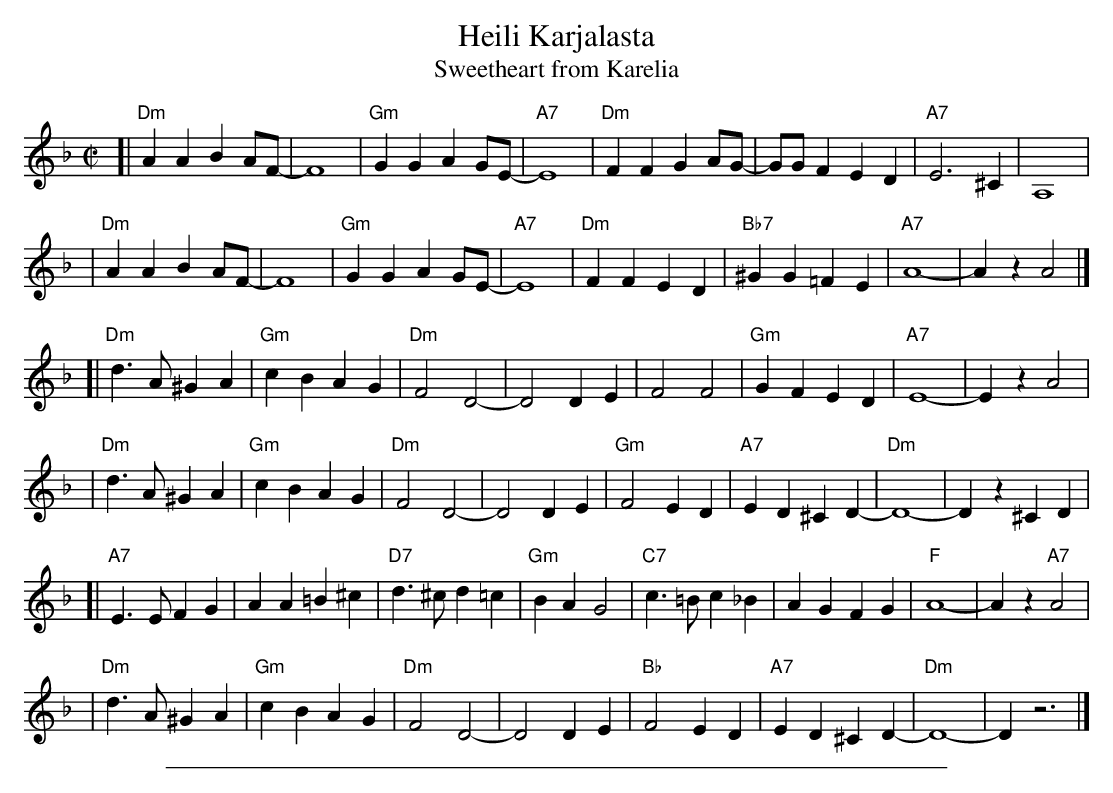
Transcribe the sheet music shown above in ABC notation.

X:1
T: Heili Karjalasta
T: Sweetheart from Karelia
M: C|
L: 1/4
K: Dm
[| "Dm"AA BA/F/- | F4 | "Gm"GG AG/E/- | "A7"E4 \
| "Dm"FF GA/G/- | G/G/F ED | "A7"E3 ^C | A,4 |
| "Dm"AA BA/F/- | F4 | "Gm"GG AG/E/- | "A7"E4 \
| "Dm"FF ED | "Bb7"^GG =FE | "A7"A4- | Az A2 |]
[|"Dm"d>A ^GA | "Gm"cB AG | "Dm"F2 D2- | D2 DE \
| F2 F2 | "Gm"GF ED | "A7"E4- | Ez A2 |
| "Dm"d>A ^GA | "Gm"cB AG | "Dm"F2 D2- | D2 DE \
| "Gm"F2 ED | "A7"ED ^CD- | "Dm"D4- | Dz ^CD |
[|"A7"E>E FG | AA=B^c | "D7"d>^c d=c | "Gm"BA G2 \
| "C7"c>=B c_B | AG FG | "F"A4- | Az "A7"A2 |
| "Dm"d>A ^GA | "Gm"cB AG | "Dm"F2 D2- | D2 DE \
| "Bb"F2 ED |  "A7"ED ^CD- | "Dm"D4- | D z3 |]
